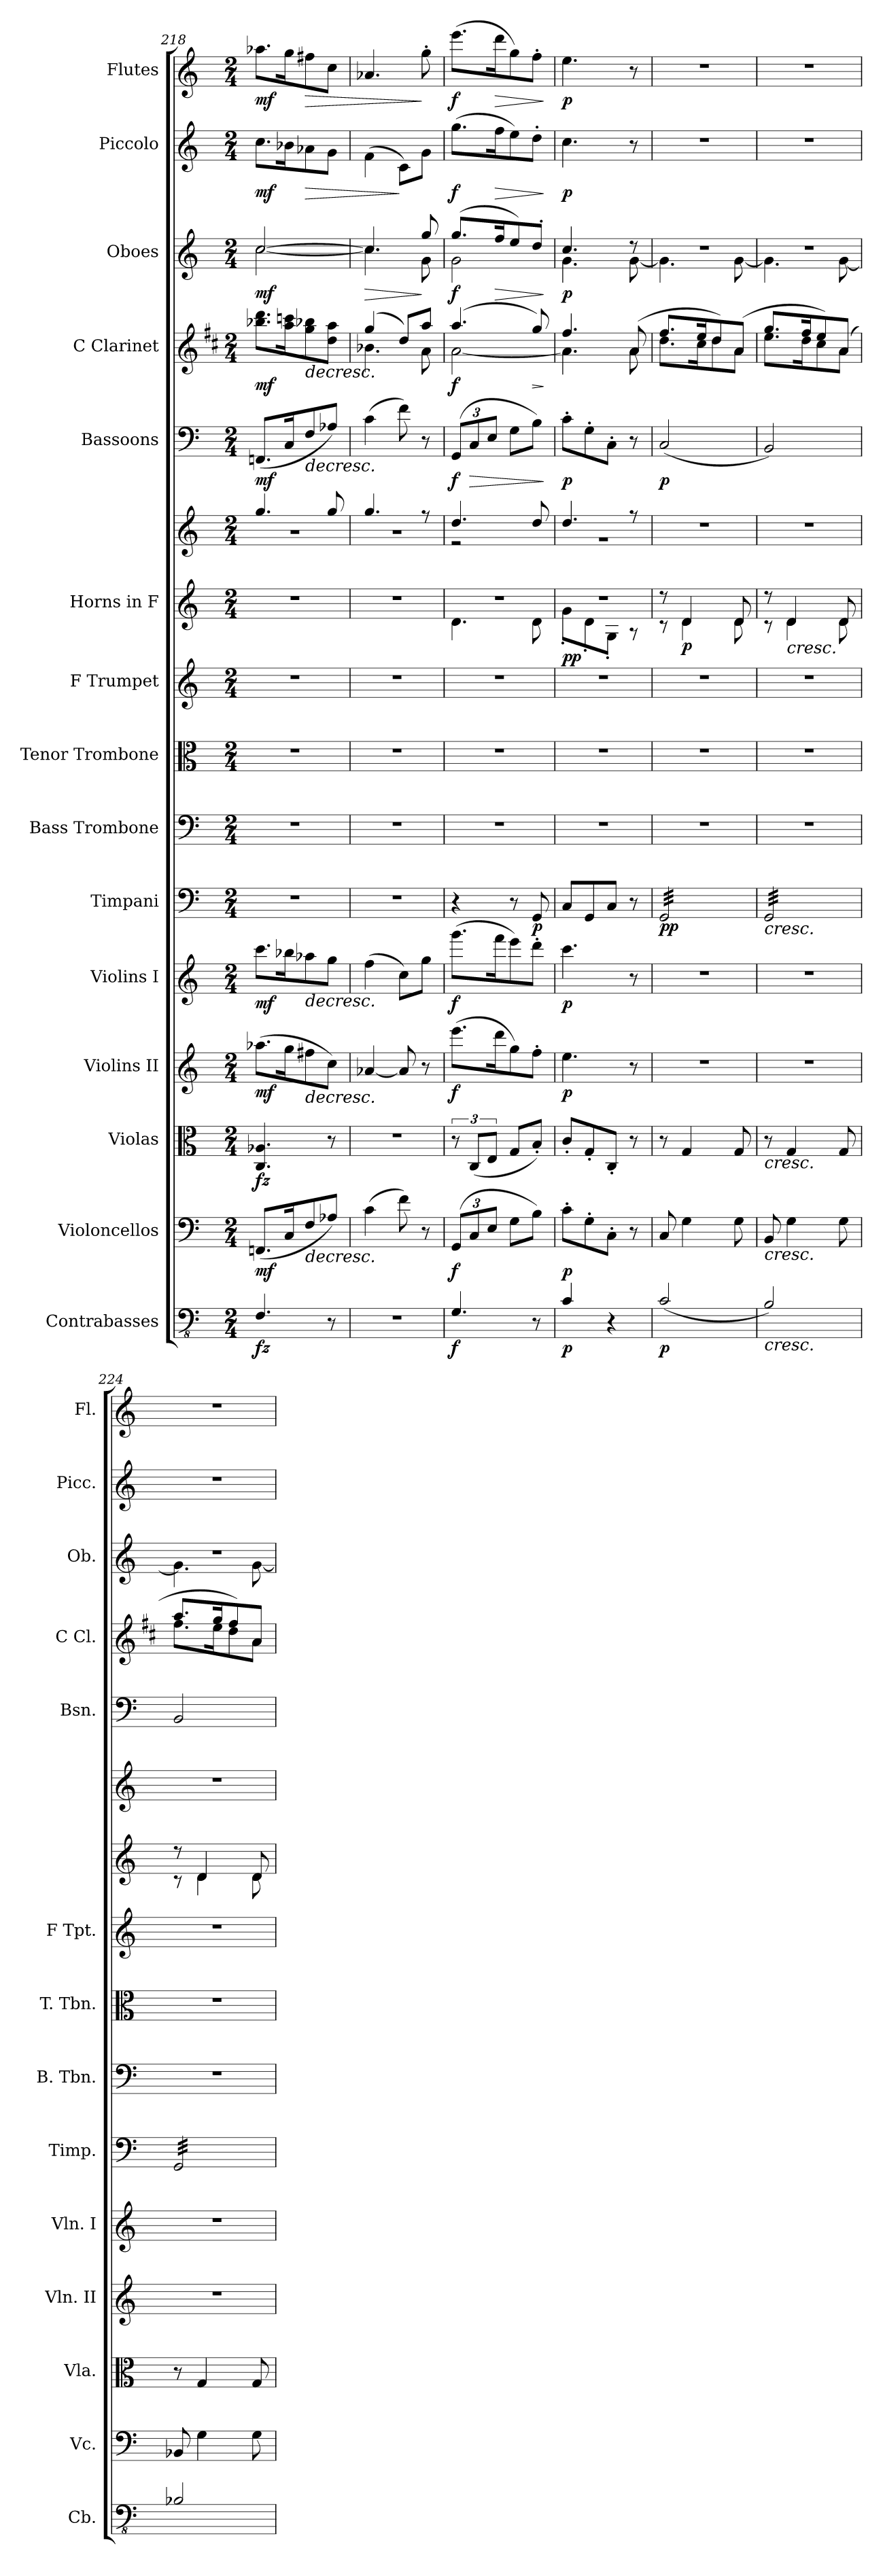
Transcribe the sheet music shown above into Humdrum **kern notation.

**kern	**dynam	**kern	**dynam	**kern	**dynam	**kern	**dynam	**kern	**dynam	**kern	**dynam	**kern	**kern	**kern	**kern	**kern	**dynam	**kern	**dynam	**kern	**dynam	**kern	**dynam	**kern	**dynam	**kern	**dynam
*part15	*part15	*part14	*part14	*part13	*part13	*part12	*part12	*part11	*part11	*part10	*part10	*part9	*part8	*part7	*part6	*part6	*part6	*part5	*part5	*part4	*part4	*part3	*part3	*part2	*part2	*part1	*part1
*staff16	*staff16	*staff15	*staff15	*staff14	*staff14	*staff13	*staff13	*staff12	*staff12	*staff11	*staff11	*staff10	*staff9	*staff8	*staff7	*staff6	*staff6/7	*staff5	*staff5	*staff4	*staff4	*staff3	*staff3	*staff2	*staff2	*staff1	*staff1
*I"Contrabasses	*	*I"Violoncellos	*	*I"Violas	*	*I"Violins II	*	*I"Violins I	*	*I"Timpani	*	*I"Bass Trombone	*I"Tenor Trombone	*I"F Trumpet	*I"Horns in F	*	*	*I"Bassoons	*	*I"C Clarinet	*	*I"Oboes	*	*I"Piccolo	*	*I"Flutes	*
*I'Cb.	*	*I'Vc.	*	*I'Vla.	*	*I'Vln. II	*	*I'Vln. I	*	*I'Timp.	*	*I'B. Tbn.	*I'T. Tbn.	*I'F Tpt.	*	*	*	*I'Bsn.	*	*I'C Cl.	*	*I'Ob.	*	*I'Picc.	*	*I'Fl.	*
*clefFv4	*	*clefF4	*	*clefC3	*	*clefG2	*	*clefG2	*	*clefF4	*	*clefF4	*clefC3	*clefG2	*clefG2	*clefG2	*	*clefF4	*	*clefG2	*	*clefG2	*	*clefG2	*	*clefG2	*
*ITrd7c12	*	*	*	*	*	*	*	*	*	*	*	*	*	*ITrd-3c-5	*ITrd4c7	*ITrd4c7	*	*	*	*ITrd1c2	*	*	*	*ITrd-7c-12	*	*	*
*k[]	*	*k[]	*	*k[]	*	*k[]	*	*k[]	*	*k[]	*	*k[]	*k[]	*k[b-]	*k[b-]	*k[b-]	*	*k[]	*	*k[]	*	*k[]	*	*k[]	*	*k[]	*
*M2/4	*	*M2/4	*	*M2/4	*	*M2/4	*	*M2/4	*	*M2/4	*	*M2/4	*M2/4	*M2/4	*M2/4	*M2/4	*	*M2/4	*	*M2/4	*	*M2/4	*	*M2/4	*	*M2/4	*
=218	=218	=218	=218	=218	=218	=218	=218	=218	=218	=218	=218	=218	=218	=218	=218	=218	=218	=218	=218	=218	=218	=218	=218	=218	=218	=218	=218
*	*	*	*	*	*	*	*	*	*	*	*	*	*	*	*	*^	*	*	*	*	*	*^	*	*	*	*	*
!	!LO:DY:b	!	!LO:DY:b	!	!LO:DY:b	!	!LO:DY:b	!	!LO:DY:b	!	!	!	!	!	!	!	!	!	!	!LO:DY:b	!	!LO:DY:b	!	!	!LO:DY:b	!	!LO:DY:b	!	!LO:DY:b
4.FFF/	fz	(<8.FFn/L	mf	4.C/ 4.A-X/	fz	(>8.aa-X\L	mf	8.ccc\L	mf	2r	.	2r	2r	2r	2r	4.cc/	2r	.	(<8.FFn/L	mf	8.aa-X\ 8.ccc\L	mf	[2cc/	[2cc\	mf	8.ccc\L	mf	8.aa-X\L	mf
.	.	16C/K	.	.	.	16gg\K	.	16bb-X\K	.	.	.	.	.	.	.	.	.	.	16C/K	.	16gg\ 16bb-X\K	.	.	.	.	16bb-X\K	.	16gg\K	.
!	!	!	!LO:HP:b	!	!	!	!LO:HP:b	!	!LO:HP:b	!	!	!	!	!	!	!	!	!	!	!LO:HP:b	!	!LO:HP:b	!	!	!	!	!LO:HP:b	!	!LO:HP:b
.	.	8F/	>	.	.	8ff#X\	>	8aa-X\	>	.	.	.	.	.	.	.	.	.	8F/	>	8ff\ 8aa-X\	>	.	.	.	8aa-X\	>	8ff#X\	>
8r	.	8A-X/J)	.	8r	.	8cc\J)	.	8gg\J	.	.	.	.	.	.	.	8cc/	.	.	8A-X/J)	.	8cc\ 8gg\J	.	.	.	.	8gg\J	.	8cc\J	.
=219	=219	=219	=219	=219	=219	=219	=219	=219	=219	=219	=219	=219	=219	=219	=219	=219	=219	=219	=219	=219	=219	=219	=219	=219	=219	=219	=219	=219	=219
*	*	*	*	*	*	*	*	*	*	*	*	*	*	*	*	*	*	*	*	*	*^	*	*	*	*	*	*	*	*
!	!	!	!	!	!	!	!	!	!	!	!	!	!	!	!	!	!	!	!	!	!	!	!	!	!	!LO:HP:b	!	!	!	!
2r	.	(>4c\	.	2r	.	[4a-X/	.	(>4ff\	.	2r	.	2r	2r	2r	2r	4.cc/	2r	.	(>4c\	.	(>4ff/	4.a-X\	.	4.cc/]	4.cc\]	>	(>4ff\	.	4.a-X/	.
.	.	8f\)	.	.	.	8a-/]	.	8cc\L)	.	.	.	.	.	.	.	.	.	.	8f\)	.	8cc/L)	.	.	.	.	.	8cc\L)	]	.	.
.	.	8r	.	.	.	8r	.	8gg\J	.	.	.	.	.	.	.	8r	.	.	8r	.	8gg/J	8g\	.	8gg/	8g\	]	8gg\J	.	8gg'\	]
=220	=220	=220	=220	=220	=220	=220	=220	=220	=220	=220	=220	=220	=220	=220	=220	=220	=220	=220	=220	=220	=220	=220	=220	=220	=220	=220	=220	=220	=220	=220
*	*	*Xbrackettup	*	*	*	*	*	*	*	*	*	*	*	*	*	*	*	*	*	*	*	*	*	*	*	*	*	*	*	*
*	*	*	*	*	*	*	*	*	*	*	*	*	*	*	*^	*	*	*	*	*	*	*	*	*	*	*	*	*	*	*
!	!	!	!	!	!	!	!	!	!	!	!	!	!	!	!	!	!	!	!LO:HP:b	!	!	!	!	!	!	!	!	!	!	!	!
*	*	*	*	*	*	*	*	*	*	*	*	*	*	*	*	*	*	*	*	*Xbrackettup	*	*	*	*	*	*	*	*	*	*	*
!	!LO:DY:b	!	!LO:DY:b	!	!	!	!LO:DY:b	!	!LO:DY:b	!	!	!	!	!	!	!	!	!	!LO:DY:n=1:b=2	!	!	!	!	!	!	!	!	!	!	!	!
!	!	!	!	!	!	!	!	!	!	!	!	!	!	!	!	!	!	!	!LO:DY:n=2:b	!	!LO:DY:b	!	!	!LO:DY:b	!	!	!LO:DY:b	!	!LO:DY:b	!	!LO:DY:b
4.GGG/	f	(>12GG/L	f	12r	.	(>8.eee\L	f	(>8.ggg\L	f	4r	.	2r	2r	2r	2r	4.G\	4.g/	2r	> f f	(>12GG/L	f	(>4.gg/	[2g\	f	(>8.gg/L	2g\	f	(>8.ggg\L	f	(>8.eee\L	f
!	!	!	!	!	!	!	!	!	!	!	!	!	!	!	!	!	!	!	!	!	!LO:HP:b	!	!	!	!	!	!	!	!	!	!
.	.	12C/	.	(<12C/L	.	.	.	.	.	.	.	.	.	.	.	.	.	.	.	12C/	>	.	.	.	.	.	.	.	.	.	.
.	.	12E/J	.	12E/J	.	.	.	.	.	.	.	.	.	.	.	.	.	.	.	12E/J	.	.	.	.	.	.	.	.	.	.	.
!	!	!	!	!	!	!	!	!	!	!	!	!	!	!	!	!	!	!	!	!	!	!	!	!	!	!	!LO:HP:b	!	!LO:HP:b	!	!LO:HP:b
.	.	.	.	.	.	16ddd\K	.	16fff\K	.	.	.	.	.	.	.	.	.	.	.	.	.	.	.	.	16ff/K	.	>	16fff\K	>	16ddd\K	>
.	.	8G\L	.	8G/L	.	8gg\)	.	8eee\)	.	8r	.	.	.	.	.	.	.	.	.	8G\L	.	.	.	.	8ee/)	.	.	8eee\)	.	8gg\)	.
!	!	!	!	!	!	!	!	!	!	!	!LO:DY:b	!	!	!	!	!	!	!	!	!	!	!	!	!LO:HP:b	!	!	!	!	!	!	!
8r	.	8B\J)	.	8B'/J)	.	8ff'\J	.	8ddd'\J	.	8GG/	p	.	.	.	.	8G\	8g/	.	.	8B\J)	.	8ff/)	.	>	8dd'/J	.	.	8ddd'\J	.	8ff'\J	.
*	*	*	*	*	*	*	*	*	*	*	*	*	*	*	*v	*v	*	*	*	*	*	*v	*v	*	*v	*v	*	*	*	*	*
*	*	*	*	*	*	*	*	*	*	*	*	*	*	*	*	*v	*v	*	*	*	*	*	*	*	*	*	*	*
.	.	.	]	.	.	.	]	.	]	.	.	.	.	.	.	.	]	.	]	.	]	.	]	.	]	.	]
=221	=221	=221	=221	=221	=221	=221	=221	=221	=221	=221	=221	=221	=221	=221	=221	=221	=221	=221	=221	=221	=221	=221	=221	=221	=221	=221	=221
*	*	*	*	*	*	*	*	*	*	*	*	*	*	*	*^	*^	*	*	*	*^	*	*^	*	*	*	*	*
!	!LO:DY:b	!	!LO:DY:b	!	!	!	!LO:DY:b	!	!LO:DY:b	!	!	!	!	!	!	!	!	!	!LO:DY:b=2	!	!	!	!	!	!	!	!	!	!	!	!
!	!	!	!	!	!	!	!	!	!	!	!	!	!	!	!	!	!	!	!LO:DY:n=1:b	!	!LO:DY:b	!	!	!	!	!	!LO:DY:b	!	!LO:DY:b	!	!LO:DY:b
4CC/	p	8c'\L	p	8c'/L	.	4.ee\	p	4.ccc\	p	8C/L	.	2r	2r	2r	2r	8c'\L	4.g/	2r	p p	8c'\L	p	4.ee/	4.g\]	.	4.cc/	4.g\	p	4.ccc\	p	4.ee\	p
.	.	8G'\	.	8G'/	.	.	.	.	.	8GG/	.	.	.	.	.	8G'\	.	.	.	8G'\	.	.	.	.	.	.	.	.	.	.	.
4r	.	8C'\J	.	8C'/J	.	.	.	.	.	8C/J	.	.	.	.	.	8C'\J	.	.	.	8C'\J	.	.	.	.	.	.	.	.	.	.	.
.	.	8r	.	8r	.	8r	.	8r	.	8r	.	.	.	.	.	8r	8r	.	.	8r	.	(>8g/	8g\	.	8r	[8g\	.	8r	.	8r	.
*	*	*	*	*	*	*	*	*	*	*	*	*	*	*	*	*	*v	*v	*	*	*	*	*	*	*	*	*	*	*	*	*
=222	=222	=222	=222	=222	=222	=222	=222	=222	=222	=222	=222	=222	=222	=222	=222	=222	=222	=222	=222	=222	=222	=222	=222	=222	=222	=222	=222	=222	=222	=222
!	!LO:DY:b	!	!	!	!	!	!	!	!	!	!LO:DY:b	!	!	!	!	!	!	!	!	!LO:DY:b	!	!	!	!	!	!	!	!	!	!
*	*	*	*	*	*	*	*	*	*	*tremolo	*	*	*	*	*	*	*	*	*	*	*	*	*	*	*	*	*	*	*	*
(<2CC/	p	8C/	.	8r	.	2r	.	2r	.	32GG/LLL	pp	2r	2r	2r	8r	8r	2r	.	(<2C/	p	8.ee/L	8.cc\L	.	2r	4.g\]	.	2r	.	2r	.
.	.	.	.	.	.	.	.	.	.	32GG/	.	.	.	.	.	.	.	.	.	.	.	.	.	.	.	.	.	.	.	.
.	.	.	.	.	.	.	.	.	.	32GG/	.	.	.	.	.	.	.	.	.	.	.	.	.	.	.	.	.	.	.	.
.	.	.	.	.	.	.	.	.	.	32GG/	.	.	.	.	.	.	.	.	.	.	.	.	.	.	.	.	.	.	.	.
!	!	!	!	!	!	!	!	!	!	!	!	!	!	!	!	!	!	!LO:DY:b=2	!	!	!	!	!	!	!	!	!	!	!	!
.	.	4G\	.	4G/	.	.	.	.	.	32GG/	.	.	.	.	4G/	4G\	.	p	.	.	.	.	.	.	.	.	.	.	.	.
.	.	.	.	.	.	.	.	.	.	32GG/	.	.	.	.	.	.	.	.	.	.	.	.	.	.	.	.	.	.	.	.
.	.	.	.	.	.	.	.	.	.	32GG/	.	.	.	.	.	.	.	.	.	.	16dd/K	16b\K	.	.	.	.	.	.	.	.
.	.	.	.	.	.	.	.	.	.	32GG/	.	.	.	.	.	.	.	.	.	.	.	.	.	.	.	.	.	.	.	.
.	.	.	.	.	.	.	.	.	.	32GG/	.	.	.	.	.	.	.	.	.	.	8cc/)	8cc\	.	.	.	.	.	.	.	.
.	.	.	.	.	.	.	.	.	.	32GG/	.	.	.	.	.	.	.	.	.	.	.	.	.	.	.	.	.	.	.	.
.	.	.	.	.	.	.	.	.	.	32GG/	.	.	.	.	.	.	.	.	.	.	.	.	.	.	.	.	.	.	.	.
.	.	.	.	.	.	.	.	.	.	32GG/	.	.	.	.	.	.	.	.	.	.	.	.	.	.	.	.	.	.	.	.
.	.	8G\	.	8G/	.	.	.	.	.	32GG/	.	.	.	.	8G/	8G\	.	.	.	.	(>8g/J	8g\J	.	.	[8g\	.	.	.	.	.
.	.	.	.	.	.	.	.	.	.	32GG/	.	.	.	.	.	.	.	.	.	.	.	.	.	.	.	.	.	.	.	.
.	.	.	.	.	.	.	.	.	.	32GG/	.	.	.	.	.	.	.	.	.	.	.	.	.	.	.	.	.	.	.	.
.	.	.	.	.	.	.	.	.	.	32GG/JJJ	.	.	.	.	.	.	.	.	.	.	.	.	.	.	.	.	.	.	.	.
!!LO:PB:g=z
=223	=223	=223	=223	=223	=223	=223	=223	=223	=223	=223	=223	=223	=223	=223	=223	=223	=223	=223	=223	=223	=223	=223	=223	=223	=223	=223	=223	=223	=223	=223
!	!	!	!	!	!	!	!	!	!	!LO:TX:b:i:t=cresc.	!	!	!	!	!	!	!	!	!	!	!	!	!	!	!	!	!	!	!	!
!	!	!	!	!LO:TX:b:i:t=cresc.	!	!	!	!	!	!	!	!	!	!	!	!	!	!	!	!	!	!	!	!	!	!	!	!	!	!
!	!	!LO:TX:b:i:t=cresc.	!	!	!	!	!	!	!	!	!	!	!	!	!	!	!	!	!	!	!	!	!	!	!	!	!	!	!	!
!LO:TX:b:i:t=cresc.	!	!	!	!	!	!	!	!	!	!	!	!	!	!	!	!	!	!	!	!	!	!	!	!	!	!	!	!	!	!
2BBB/)	.	8BB/	.	8r	.	2r	.	2r	.	32GG/LLL	.	2r	2r	2r	8r	8r	2r	.	2BB/)	.	8.ff/L	8.dd\L	.	2r	4.g\]	.	2r	.	2r	.
.	.	.	.	.	.	.	.	.	.	32GG/	.	.	.	.	.	.	.	.	.	.	.	.	.	.	.	.	.	.	.	.
.	.	.	.	.	.	.	.	.	.	32GG/	.	.	.	.	.	.	.	.	.	.	.	.	.	.	.	.	.	.	.	.
.	.	.	.	.	.	.	.	.	.	32GG/	.	.	.	.	.	.	.	.	.	.	.	.	.	.	.	.	.	.	.	.
!	!	!	!	!	!	!	!	!	!	!	!	!	!	!	!LO:TX:b:i:t=cresc.	!	!	!	!	!	!	!	!	!	!	!	!	!	!	!
.	.	4G\	.	4G/	.	.	.	.	.	32GG/	.	.	.	.	4G/	4G\	.	.	.	.	.	.	.	.	.	.	.	.	.	.
.	.	.	.	.	.	.	.	.	.	32GG/	.	.	.	.	.	.	.	.	.	.	.	.	.	.	.	.	.	.	.	.
.	.	.	.	.	.	.	.	.	.	32GG/	.	.	.	.	.	.	.	.	.	.	16ee/K	16cc\K	.	.	.	.	.	.	.	.
.	.	.	.	.	.	.	.	.	.	32GG/	.	.	.	.	.	.	.	.	.	.	.	.	.	.	.	.	.	.	.	.
.	.	.	.	.	.	.	.	.	.	32GG/	.	.	.	.	.	.	.	.	.	.	8dd/)	8b\	.	.	.	.	.	.	.	.
.	.	.	.	.	.	.	.	.	.	32GG/	.	.	.	.	.	.	.	.	.	.	.	.	.	.	.	.	.	.	.	.
.	.	.	.	.	.	.	.	.	.	32GG/	.	.	.	.	.	.	.	.	.	.	.	.	.	.	.	.	.	.	.	.
.	.	.	.	.	.	.	.	.	.	32GG/	.	.	.	.	.	.	.	.	.	.	.	.	.	.	.	.	.	.	.	.
.	.	8G\	.	8G/	.	.	.	.	.	32GG/	.	.	.	.	8G/	8G\	.	.	.	.	(>8g/J	8g\J	.	.	[8g\	.	.	.	.	.
.	.	.	.	.	.	.	.	.	.	32GG/	.	.	.	.	.	.	.	.	.	.	.	.	.	.	.	.	.	.	.	.
.	.	.	.	.	.	.	.	.	.	32GG/	.	.	.	.	.	.	.	.	.	.	.	.	.	.	.	.	.	.	.	.
.	.	.	.	.	.	.	.	.	.	32GG/JJJ	.	.	.	.	.	.	.	.	.	.	.	.	.	.	.	.	.	.	.	.
=224	=224	=224	=224	=224	=224	=224	=224	=224	=224	=224	=224	=224	=224	=224	=224	=224	=224	=224	=224	=224	=224	=224	=224	=224	=224	=224	=224	=224	=224	=224
2BBB-X/	.	8BB-X/	.	8r	.	2r	.	2r	.	32GG/LLL	.	2r	2r	2r	8r	8r	2r	.	2BB/	.	8.gg/L	8.ee\L	.	2r	4.g\]	.	2r	.	2r	.
.	.	.	.	.	.	.	.	.	.	32GG/	.	.	.	.	.	.	.	.	.	.	.	.	.	.	.	.	.	.	.	.
.	.	.	.	.	.	.	.	.	.	32GG/	.	.	.	.	.	.	.	.	.	.	.	.	.	.	.	.	.	.	.	.
.	.	.	.	.	.	.	.	.	.	32GG/	.	.	.	.	.	.	.	.	.	.	.	.	.	.	.	.	.	.	.	.
.	.	4G\	.	4G/	.	.	.	.	.	32GG/	.	.	.	.	4G/	4G\	.	.	.	.	.	.	.	.	.	.	.	.	.	.
.	.	.	.	.	.	.	.	.	.	32GG/	.	.	.	.	.	.	.	.	.	.	.	.	.	.	.	.	.	.	.	.
.	.	.	.	.	.	.	.	.	.	32GG/	.	.	.	.	.	.	.	.	.	.	16ff/K	16dd\K	.	.	.	.	.	.	.	.
.	.	.	.	.	.	.	.	.	.	32GG/	.	.	.	.	.	.	.	.	.	.	.	.	.	.	.	.	.	.	.	.
.	.	.	.	.	.	.	.	.	.	32GG/	.	.	.	.	.	.	.	.	.	.	8ee/)	8cc\	.	.	.	.	.	.	.	.
.	.	.	.	.	.	.	.	.	.	32GG/	.	.	.	.	.	.	.	.	.	.	.	.	.	.	.	.	.	.	.	.
.	.	.	.	.	.	.	.	.	.	32GG/	.	.	.	.	.	.	.	.	.	.	.	.	.	.	.	.	.	.	.	.
.	.	.	.	.	.	.	.	.	.	32GG/	.	.	.	.	.	.	.	.	.	.	.	.	.	.	.	.	.	.	.	.
.	.	8G\	.	8G/	.	.	.	.	.	32GG/	.	.	.	.	8G/	8G\	.	.	.	.	8g/J	8g\J	]	.	[8g\	.	.	.	.	.
.	.	.	.	.	.	.	.	.	.	32GG/	.	.	.	.	.	.	.	.	.	.	.	.	.	.	.	.	.	.	.	.
.	.	.	.	.	.	.	.	.	.	32GG/	.	.	.	.	.	.	.	.	.	.	.	.	.	.	.	.	.	.	.	.
.	.	.	.	.	.	.	.	.	.	32GG/JJJ	.	.	.	.	.	.	.	.	.	.	.	.	.	.	.	.	.	.	.	.
*	*	*	*	*	*	*	*	*	*	*Xtremolo	*	*	*	*	*	*	*	*	*	*	*	*	*	*	*	*	*	*	*	*
*	*	*	*	*	*	*	*	*	*	*	*	*	*	*	*	*	*	*	*	*	*v	*v	*	*	*	*	*	*	*	*
*	*	*	*	*	*	*	*	*	*	*	*	*	*	*	*v	*v	*	*	*	*	*	*	*v	*v	*	*	*	*	*
.	.	.	.	.	.	.	.	.	.	.	.	.	.	.	.	.	.	.	]	.	.	.	.	.	.	.	.
=	=	=	=	=	=	=	=	=	=	=	=	=	=	=	=	=	=	=	=	=	=	=	=	=	=	=	=
*-	*-	*-	*-	*-	*-	*-	*-	*-	*-	*-	*-	*-	*-	*-	*-	*-	*-	*-	*-	*-	*-	*-	*-	*-	*-	*-	*-
